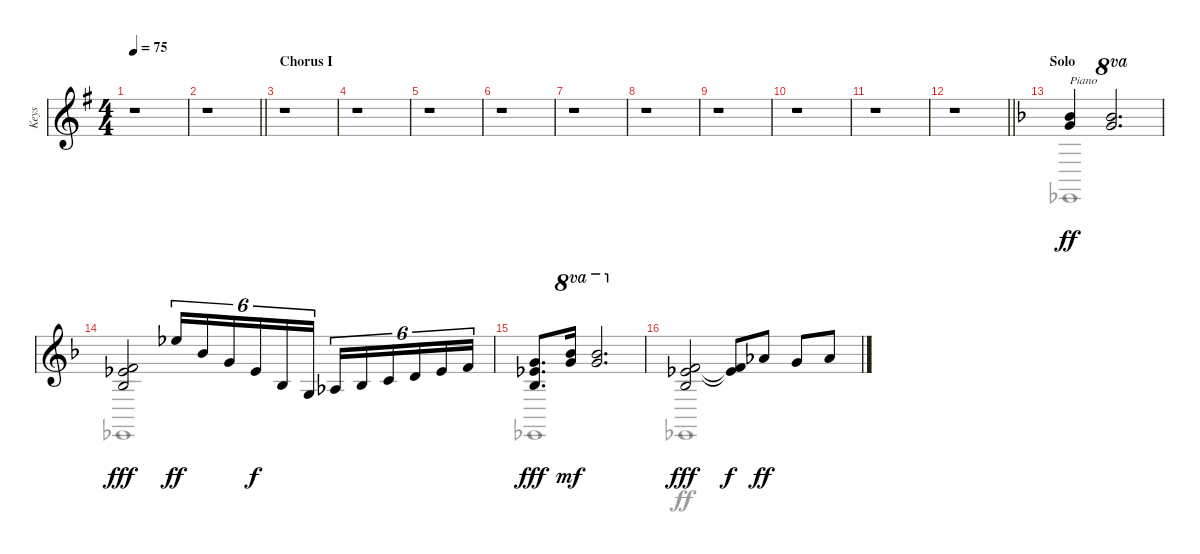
\track ("Keys" "Keys") {instrument acousticgrandpiano}
\staff {score}
\tuning (D4 A3 F3 C3 G2 D2) {hide}
\voice
\ts (4 4)
\tempo 75
\clef g2
\ks eminor
r.1{dy f} |
\barLineRight lightlight
r.1 |
\section ("" "Chorus I")
r.1 |
r.1 |
r.1 |
r.1 |
r.1 |
r.1 |
r.1 |
r.1 |
r.1 |
\barLineRight lightlight
r.1 |
\section ("" "Solo")
\ks dminor
(13.2 14.3).4{txt "Piano" dy ff} (25.2 26.3).2{d ot 8va} |
(3.1 6.2 5.3).2{dy fff} 13.1.16{tu (6 4) dy ff} 13.2.16{tu (6 4)} 14.3.16{tu (6 4)} 1.1.16{tu (6 4) dy f} 1.2.16{tu (6 4)} 2.3.16{tu (6 4)} 3.3.16{tu (6 4)} 5.3.16{tu (6 4)} 3.2.16{tu (6 4)} 5.2.16{tu (6 4)} 6.2.16{tu (6 4)} 3.1.16{tu (6 4)} |
(5.1 6.2 5.3).8{d dy fff} (25.2 26.3).16{ot 8va dy mf} (25.2 26.3).2{d ot 8va} |
(3.1 6.2 5.3).2{dy fff} (3.1{t} 6.2{t}).8{dy f} 11.2.8{dy ff} 10.2.8 11.2.8
\voice
\clef g2
\ottava regular
\simile none
\ks eminor
|
\barLineRight lightlight
|
|
|
|
|
|
|
|
|
|
\barLineRight lightlight
|
\ks dminor
1.6.1{dy ff} |
1.6.1{dy fff} |
1.6.1 |
1.6.1{dy ff}
